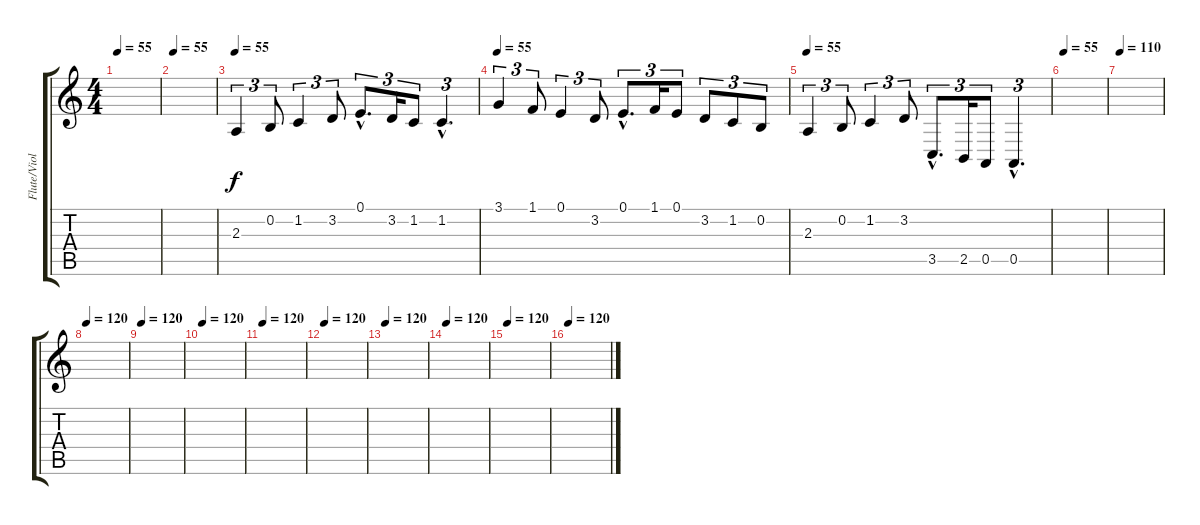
\track ("Flute/Viola" "Flute/Viol") {instrument flute}
\staff {score tabs}
\tuning (E4 B3 G3 D3 A2 E2) {hide}
\ts (4 4)
\tempo 55
\clef g2
\ks c
|
\tempo 55
|
\tempo 55
2.3.4{tu (3 2) dy f instrument viola} 0.2.8{tu (3 2)} 1.2.4{tu (3 2)} 3.2.8{tu (3 2)} 0.1{hac}.8{d tu (3 2)} 3.2.16{tu (3 2)} 1.2.8{tu (3 2)} 1.2{hac}.4{d tu (3 2)} |
\tempo 55
3.1.4{tu (3 2)} 1.1.8{tu (3 2)} 0.1.4{tu (3 2)} 3.2.8{tu (3 2)} 0.1{hac}.8{d tu (3 2)} 1.1.16{tu (3 2)} 0.1.8{tu (3 2)} 3.2.8{tu (3 2)} 1.2.8{tu (3 2)} 0.2.8{tu (3 2)} |
\tempo 55
2.3.4{tu (3 2)} 0.2.8{tu (3 2)} 1.2.4{tu (3 2)} 3.2.8{tu (3 2)} 3.5{hac}.8{d tu (3 2)} 2.5.16{tu (3 2)} 0.5.8{tu (3 2)} 0.5{hac}.4{d tu (3 2)} |
\tempo 55
|
\tempo 110
|
\tempo 120
|
\tempo 120
|
\tempo 120
|
\tempo 120
|
\tempo 120
|
\tempo 120
|
\tempo 120
|
\tempo 120
|
\tempo 120
